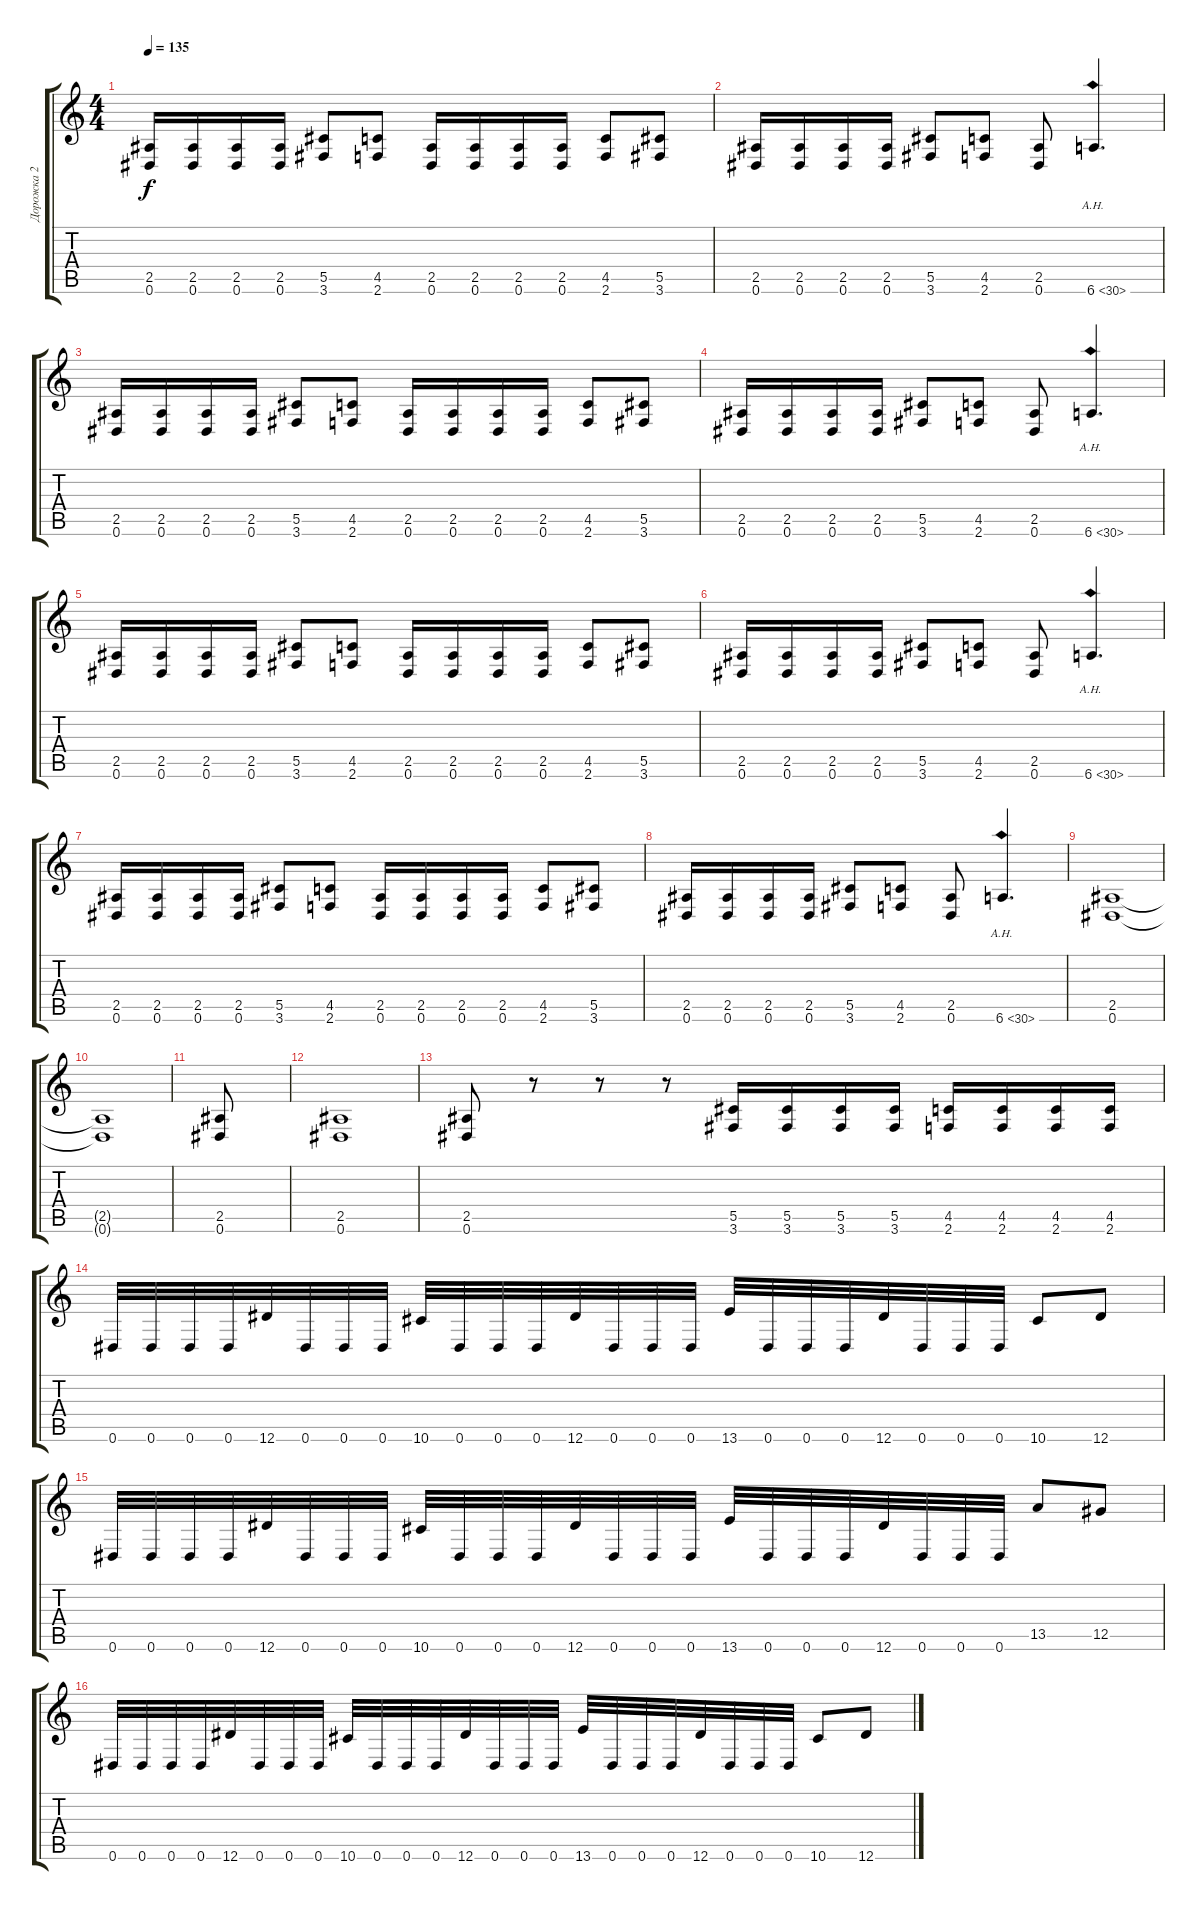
\track ("Дорожка 2" "Дорожка 2") {instrument distortionguitar}
\staff {score tabs}
\tuning (Eb4 Bb3 Gb3 Db3 Ab2 Eb2) {hide}
\ts (4 4)
\tempo 135
\clef g2
\ks c
(2.5 0.6).16{dy f} (2.5 0.6).16 (2.5 0.6).16 (2.5 0.6).16 (5.5 3.6).8 (4.5 2.6).8 (2.5 0.6).16 (2.5 0.6).16 (2.5 0.6).16 (2.5 0.6).16 (4.5 2.6).8 (5.5 3.6).8 |
(2.5 0.6).16 (2.5 0.6).16 (2.5 0.6).16 (2.5 0.6).16 (5.5 3.6).8 (4.5 2.6).8 (2.5 0.6).8 6.6{ah 24}.4{d} |
(2.5 0.6).16 (2.5 0.6).16 (2.5 0.6).16 (2.5 0.6).16 (5.5 3.6).8 (4.5 2.6).8 (2.5 0.6).16 (2.5 0.6).16 (2.5 0.6).16 (2.5 0.6).16 (4.5 2.6).8 (5.5 3.6).8 |
(2.5 0.6).16 (2.5 0.6).16 (2.5 0.6).16 (2.5 0.6).16 (5.5 3.6).8 (4.5 2.6).8 (2.5 0.6).8 6.6{ah 24}.4{d} |
(2.5 0.6).16 (2.5 0.6).16 (2.5 0.6).16 (2.5 0.6).16 (5.5 3.6).8 (4.5 2.6).8 (2.5 0.6).16 (2.5 0.6).16 (2.5 0.6).16 (2.5 0.6).16 (4.5 2.6).8 (5.5 3.6).8 |
(2.5 0.6).16 (2.5 0.6).16 (2.5 0.6).16 (2.5 0.6).16 (5.5 3.6).8 (4.5 2.6).8 (2.5 0.6).8 6.6{ah 24}.4{d} |
(2.5 0.6).16 (2.5 0.6).16 (2.5 0.6).16 (2.5 0.6).16 (5.5 3.6).8 (4.5 2.6).8 (2.5 0.6).16 (2.5 0.6).16 (2.5 0.6).16 (2.5 0.6).16 (4.5 2.6).8 (5.5 3.6).8 |
(2.5 0.6).16 (2.5 0.6).16 (2.5 0.6).16 (2.5 0.6).16 (5.5 3.6).8 (4.5 2.6).8 (2.5 0.6).8 6.6{ah 24}.4{d} |
(2.5 0.6).1 |
(2.5{t} 0.6{t}).1 |
(2.5 0.6).8 |
(2.5 0.6).1 |
(2.5 0.6).8 r.8 r.8 r.8 (5.5 3.6).16 (5.5 3.6).16 (5.5 3.6).16 (5.5 3.6).16 (4.5 2.6).16 (4.5 2.6).16 (4.5 2.6).16 (4.5 2.6).16 |
0.6.32 0.6.32 0.6.32 0.6.32 12.6.32 0.6.32 0.6.32 0.6.32 10.6.32 0.6.32 0.6.32 0.6.32 12.6.32 0.6.32 0.6.32 0.6.32 13.6.32 0.6.32 0.6.32 0.6.32 12.6.32 0.6.32 0.6.32 0.6.32 10.6.8 12.6.8 |
0.6.32 0.6.32 0.6.32 0.6.32 12.6.32 0.6.32 0.6.32 0.6.32 10.6.32 0.6.32 0.6.32 0.6.32 12.6.32 0.6.32 0.6.32 0.6.32 13.6.32 0.6.32 0.6.32 0.6.32 12.6.32 0.6.32 0.6.32 0.6.32 13.5.8 12.5.8 |
0.6.32 0.6.32 0.6.32 0.6.32 12.6.32 0.6.32 0.6.32 0.6.32 10.6.32 0.6.32 0.6.32 0.6.32 12.6.32 0.6.32 0.6.32 0.6.32 13.6.32 0.6.32 0.6.32 0.6.32 12.6.32 0.6.32 0.6.32 0.6.32 10.6.8 12.6.8
